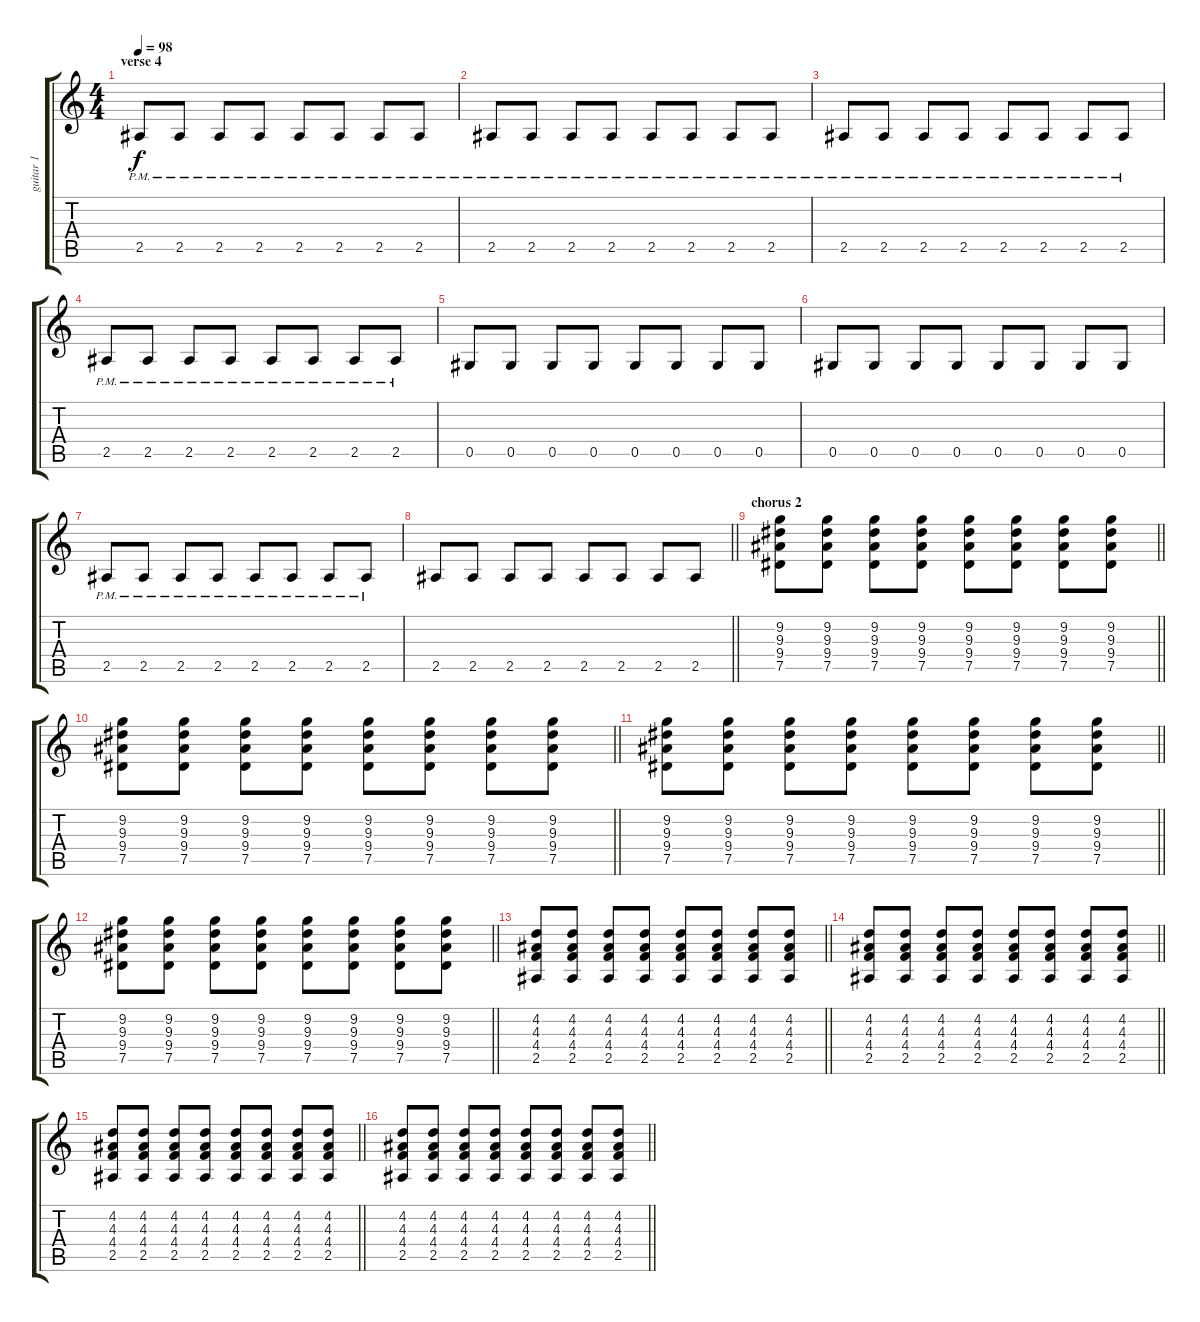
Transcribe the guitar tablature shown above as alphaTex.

\track ("guitar 1" "guitar 1") {instrument overdrivenguitar}
\staff {score tabs}
\tuning (Eb4 Bb3 Gb3 Db3 Ab2 Eb2) {hide}
\ts (4 4)
\section ("" "verse 4")
\tempo 98
\clef g2
\ks c
2.5{pm}.8{dy f} 2.5{pm}.8 2.5{pm}.8 2.5{pm}.8 2.5{pm}.8 2.5{pm}.8 2.5{pm}.8 2.5{pm}.8 |
2.5{pm}.8 2.5{pm}.8 2.5{pm}.8 2.5{pm}.8 2.5{pm}.8 2.5{pm}.8 2.5{pm}.8 2.5{pm}.8 |
2.5{pm}.8 2.5{pm}.8 2.5{pm}.8 2.5{pm}.8 2.5{pm}.8 2.5{pm}.8 2.5{pm}.8 2.5{pm}.8 |
2.5{pm}.8 2.5{pm}.8 2.5{pm}.8 2.5{pm}.8 2.5{pm}.8 2.5{pm}.8 2.5{pm}.8 2.5{pm}.8 |
0.5.8 0.5.8 0.5.8 0.5.8 0.5.8 0.5.8 0.5.8 0.5.8 |
0.5.8 0.5.8 0.5.8 0.5.8 0.5.8 0.5.8 0.5.8 0.5.8 |
2.5{pm}.8 2.5{pm}.8 2.5{pm}.8 2.5{pm}.8 2.5{pm}.8 2.5{pm}.8 2.5{pm}.8 2.5{pm}.8 |
\barLineRight lightlight
2.5.8 2.5.8 2.5.8 2.5.8 2.5.8 2.5.8 2.5.8 2.5.8 |
\section ("" "chorus 2")
\barLineRight lightlight
(9.2 9.3 9.4 7.5).8 (9.2 9.3 9.4 7.5).8 (9.2 9.3 9.4 7.5).8 (9.2 9.3 9.4 7.5).8 (9.2 9.3 9.4 7.5).8 (9.2 9.3 9.4 7.5).8 (9.2 9.3 9.4 7.5).8 (9.2 9.3 9.4 7.5).8 |
\barLineRight lightlight
(9.2 9.3 9.4 7.5).8 (9.2 9.3 9.4 7.5).8 (9.2 9.3 9.4 7.5).8 (9.2 9.3 9.4 7.5).8 (9.2 9.3 9.4 7.5).8 (9.2 9.3 9.4 7.5).8 (9.2 9.3 9.4 7.5).8 (9.2 9.3 9.4 7.5).8 |
\barLineRight lightlight
(9.2 9.3 9.4 7.5).8 (9.2 9.3 9.4 7.5).8 (9.2 9.3 9.4 7.5).8 (9.2 9.3 9.4 7.5).8 (9.2 9.3 9.4 7.5).8 (9.2 9.3 9.4 7.5).8 (9.2 9.3 9.4 7.5).8 (9.2 9.3 9.4 7.5).8 |
\barLineRight lightlight
(9.2 9.3 9.4 7.5).8 (9.2 9.3 9.4 7.5).8 (9.2 9.3 9.4 7.5).8 (9.2 9.3 9.4 7.5).8 (9.2 9.3 9.4 7.5).8 (9.2 9.3 9.4 7.5).8 (9.2 9.3 9.4 7.5).8 (9.2 9.3 9.4 7.5).8 |
\barLineRight lightlight
(4.2 4.3 4.4 2.5).8 (4.2 4.3 4.4 2.5).8 (4.2 4.3 4.4 2.5).8 (4.2 4.3 4.4 2.5).8 (4.2 4.3 4.4 2.5).8 (4.2 4.3 4.4 2.5).8 (4.2 4.3 4.4 2.5).8 (4.2 4.3 4.4 2.5).8 |
\barLineRight lightlight
(4.2 4.3 4.4 2.5).8 (4.2 4.3 4.4 2.5).8 (4.2 4.3 4.4 2.5).8 (4.2 4.3 4.4 2.5).8 (4.2 4.3 4.4 2.5).8 (4.2 4.3 4.4 2.5).8 (4.2 4.3 4.4 2.5).8 (4.2 4.3 4.4 2.5).8 |
\barLineRight lightlight
(4.2 4.3 4.4 2.5).8 (4.2 4.3 4.4 2.5).8 (4.2 4.3 4.4 2.5).8 (4.2 4.3 4.4 2.5).8 (4.2 4.3 4.4 2.5).8 (4.2 4.3 4.4 2.5).8 (4.2 4.3 4.4 2.5).8 (4.2 4.3 4.4 2.5).8 |
\barLineRight lightlight
(4.2 4.3 4.4 2.5).8 (4.2 4.3 4.4 2.5).8 (4.2 4.3 4.4 2.5).8 (4.2 4.3 4.4 2.5).8 (4.2 4.3 4.4 2.5).8 (4.2 4.3 4.4 2.5).8 (4.2 4.3 4.4 2.5).8 (4.2 4.3 4.4 2.5).8
